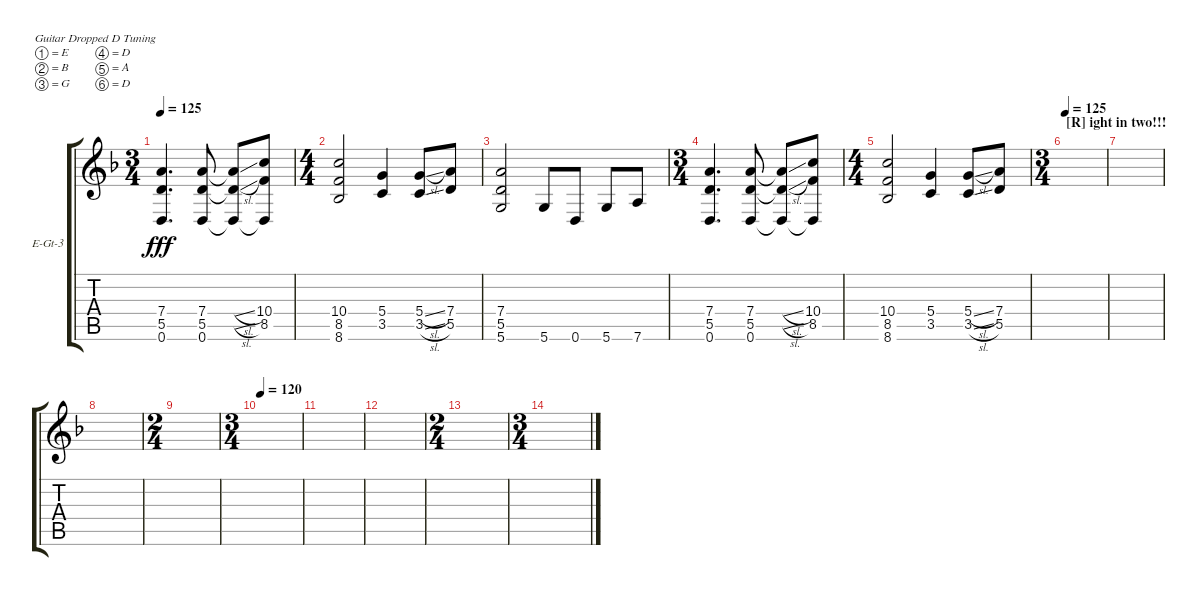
\defaultSystemsLayout 4
\bracketExtendMode groupsimilarinstruments
\firstSystemTrackNameOrientation horizontal
\otherSystemsTrackNameOrientation horizontal
\track ("Electric Guitar 3" "E-Gt-3") {instrument distortionguitar}
\staff {score tabs}
\tuning (E4 B3 G3 D3 A2 D2)
\ts (3 4)
\tempo 125
\clef g2
\ks f
(0.6 5.5 7.4).4{d dy fff} (0.6 5.5 7.4).8 (7.4{sl t} 5.5{sl t} 0.6{t}).8 (8.5 10.4 0.6{t}).8 |
\ts (4 4)
(8.6 8.5 10.4).2 (5.4 3.5).4 (3.5{sl} 5.4{sl}).8 (7.4 5.5).8 |
(5.6 5.5 7.4).2 5.6.8 0.6.8 5.6.8 7.6.8 |
\ts (3 4)
(0.6 5.5 7.4).4{d} (0.6 5.5 7.4).8 (7.4{sl t} 5.5{sl t} 0.6{t}).8 (8.5 10.4 0.6{t}).8 |
\ts (4 4)
(8.6 8.5 10.4).2 (5.4 3.5).4 (3.5{sl} 5.4{sl}).8 (7.4 5.5).8 |
\ts (3 4)
\section ("R" "ight in two!!!")
\tempo 125
|
|
|
\ts (2 4)
|
\ts (3 4)
\tempo 120
|
|
|
\ts (2 4)
|
\ts (3 4)
